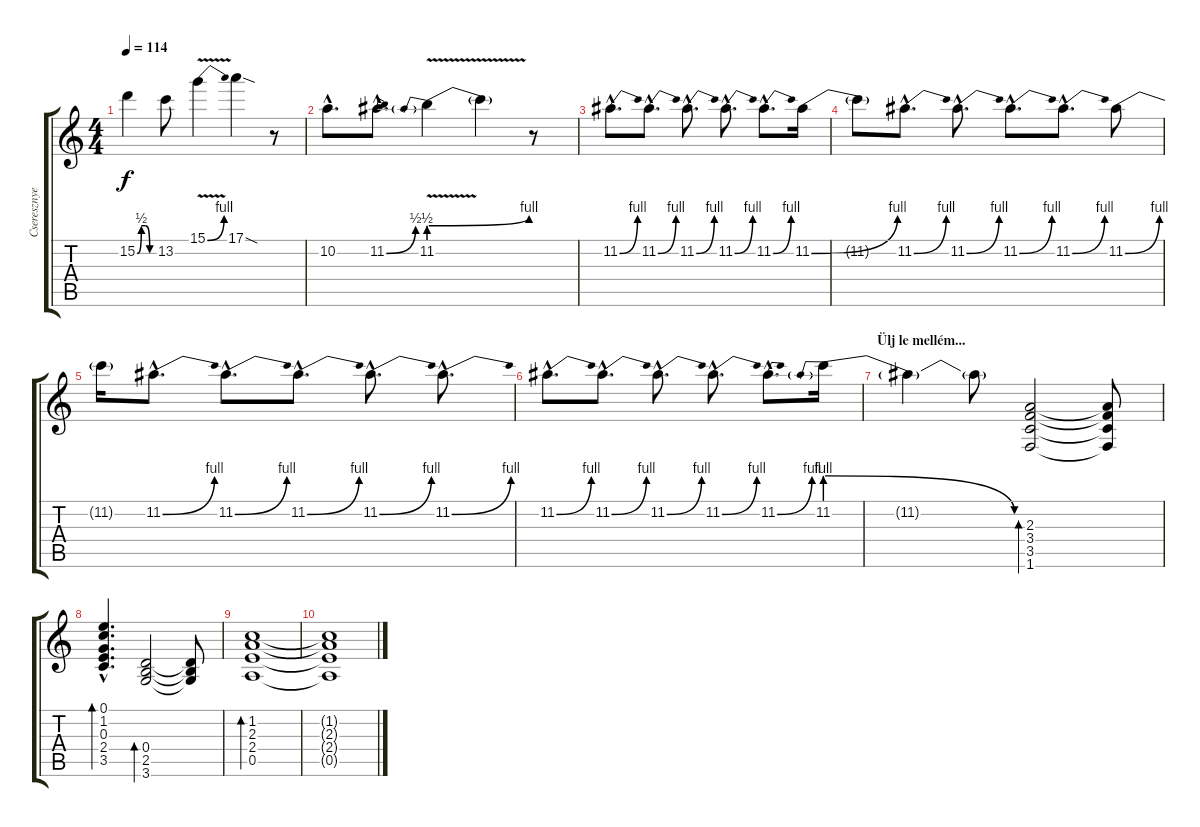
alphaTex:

\track ("Cseresznye II" "Cseresznye") {instrument overdrivenguitar}
\staff {score tabs}
\tuning (E4 B3 G3 D3 A2 E2) {hide}
\ts (4 4)
\tempo 114
\clef g2
\ks c
15.2{be (custom 0 0 15 2 30 2 45 0 60 0)}.4{dy f} 13.2.8 15.1{be (bend 0 0 60 4) v}.4 17.1{sod}.4 r.8 |
10.2{hac}.8{d} 11.2{be (bend 0 0 60 2) hac}.8{d} 11.2{be (prebendbend 0 2 60 4) v}.4 11.2{t}.4 r.8 |
11.2{be (bend 0 0 60 4) hac}.8{d} 11.2{be (bend 0 0 60 4) hac}.8{d} 11.2{be (bend 0 0 60 4) hac}.8{d} 11.2{be (bend 0 0 60 4) hac}.8{d} 11.2{be (bend 0 0 60 4) hac}.8{d} 11.2{be (bend 0 0 60 4)}.16 |
11.2{t}.8 11.2{be (bend 0 0 60 4) hac}.8{d} 11.2{be (bend 0 0 60 4) hac}.8{d} 11.2{be (bend 0 0 60 4) hac}.8{d} 11.2{be (bend 0 0 60 4) hac}.8{d} 11.2{be (bend 0 0 60 4)}.8 |
11.2{t}.16 11.2{be (bend 0 0 60 4) hac}.8{d} 11.2{be (bend 0 0 60 4) hac}.8{d} 11.2{be (bend 0 0 60 4) hac}.8{d} 11.2{be (bend 0 0 60 4) hac}.8{d} 11.2{be (bend 0 0 60 4) hac}.8{d} |
11.2{be (bend 0 0 60 4) hac}.8{d} 11.2{be (bend 0 0 60 4) hac}.8{d} 11.2{be (bend 0 0 60 4) hac}.8{d} 11.2{be (bend 0 0 60 4) hac}.8{d} 11.2{be (bend 0 0 60 4) hac}.8{d} 11.2{be (prebendrelease 0 4 60 0)}.16 |
\section ("" "Ülj le mellém...")
11.2{t}.4 11.2{t}.8 (2.3 3.4 3.5 1.6).2{bd 240 volume 13 instrument electricguitarclean} (2.3{t} 3.4{t} 3.5{t} 1.6{t}).8 |
(0.1{hac} 1.2{hac} 0.3{hac} 2.4{hac} 3.5{hac}).4{d bd 240} (0.4 2.5 3.6).2{bd 240} (0.4{t} 2.5{t} 3.6{t}).8 |
(1.2 2.3 2.4 0.5).1{bd 240} |
(1.2{t} 2.3{t} 2.4{t} 0.5{t}).1
